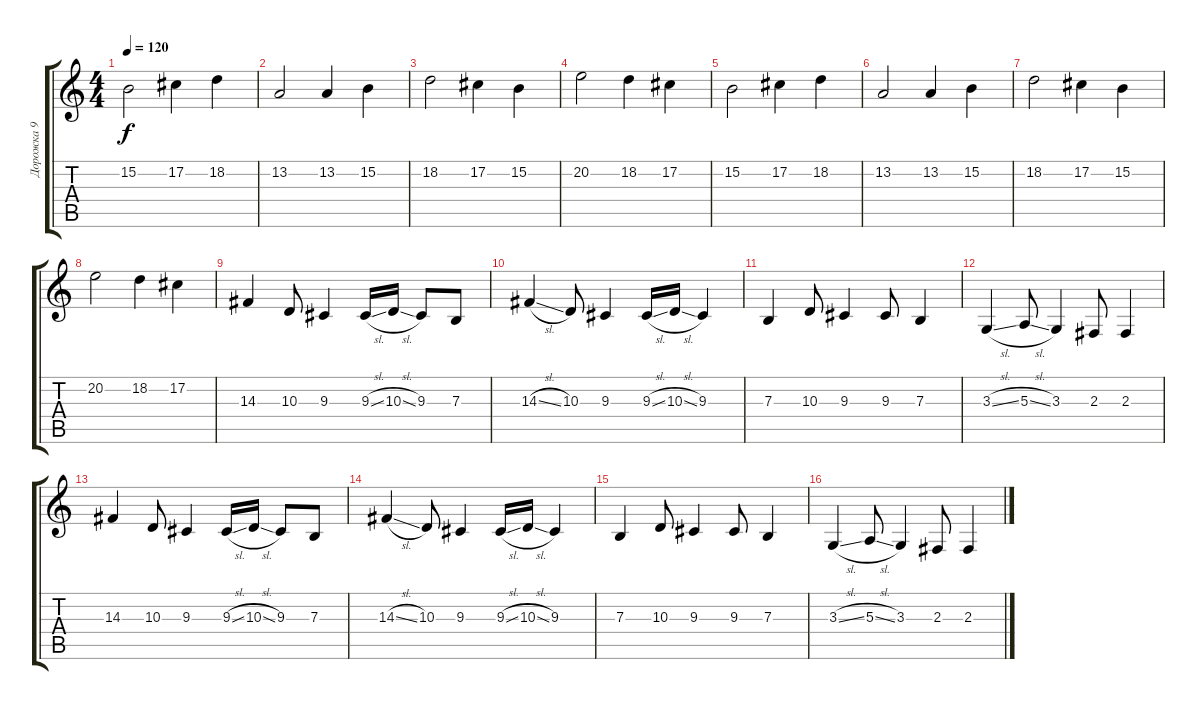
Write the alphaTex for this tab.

\track ("Дорожка 9" "Дорожка 9") {instrument acousticgrandpiano}
\staff {score tabs}
\tuning (Db4 Ab3 E3 B2 Gb2 B1) {hide}
\ts (4 4)
\tempo 120
\clef g2
\ks c
15.2.2{dy f} 17.2.4 18.2.4 |
13.2.2 13.2.4 15.2.4 |
18.2.2 17.2.4 15.2.4 |
20.2.2 18.2.4 17.2.4 |
15.2.2 17.2.4 18.2.4 |
13.2.2 13.2.4 15.2.4 |
18.2.2 17.2.4 15.2.4 |
20.2.2 18.2.4 17.2.4 |
14.3.4 10.3.8 9.3.4 9.3{sl}.16 10.3{sl}.16 9.3.8 7.3.8 |
14.3{sl}.4 10.3.8 9.3.4 9.3{sl}.16 10.3{sl}.16 9.3.4 |
7.3.4 10.3.8 9.3.4 9.3.8 7.3.4 |
3.3{sl}.4 5.3{sl}.8 3.3.4 2.3.8 2.3.4 |
14.3.4 10.3.8 9.3.4 9.3{sl}.16 10.3{sl}.16 9.3.8 7.3.8 |
14.3{sl}.4 10.3.8 9.3.4 9.3{sl}.16 10.3{sl}.16 9.3.4 |
7.3.4 10.3.8 9.3.4 9.3.8 7.3.4 |
3.3{sl}.4 5.3{sl}.8 3.3.4 2.3.8 2.3.4
